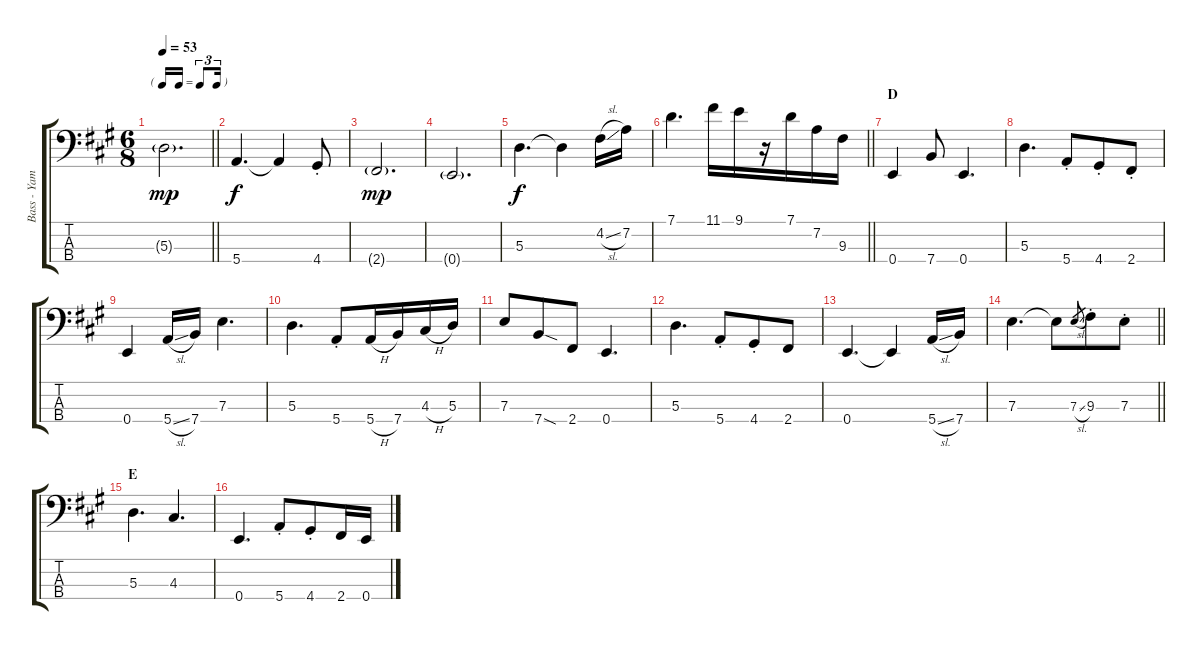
\track ("Bass - Yamada Takahiro" "Bass - Yam") {instrument electricbasspick}
\staff {score tabs}
\tuning (G2 D2 A1 E1) {hide}
\ts (6 8)
\tf triplet16th
\tempo 53
\clef f4
\barLineRight lightlight
\ks a
5.3{g}.2{d dy mp} |
5.4.4{d dy f} 5.4{t}.4 4.4{st}.8 |
2.4{g}.2{d dy mp} |
0.4{g}.2{d} |
5.3.4{d dy f} 5.3{t}.4 4.2{sl}.16 7.2.16 |
\barLineRight lightlight
7.1.4{d} 11.1.16 9.1.16 r.16 7.1.16 7.2.16 9.3.16 |
\section ("" "D")
0.4.4 7.4.8 0.4.4{d} |
5.3.4{d} 5.4{st}.8 4.4{st}.8 2.4{st}.8 |
0.4.4 5.4{sl}.16 7.4.16 7.3.4{d} |
5.3.4{d} 5.4{st}.8 5.4{h}.16 7.4.16 4.3{h}.16 5.3.16 |
7.3.8 7.4{sod}.8 2.4.8 0.4.4{d} |
5.3.4{d} 5.4{st}.8 4.4{st}.8 2.4.8 |
0.4.4{d} 0.4{t}.4 5.4{sl}.16 7.4.16 |
\barLineRight lightlight
7.3.4{d} 7.3{t}.8 7.3{sl}.8{gr} 9.3{st}.8 7.3{st}.8 |
\section ("" "E")
5.3.4{d} 4.3.4{d} |
0.4.4{d} 5.4{st}.8 4.4{st}.8 2.4.16 0.4.16
